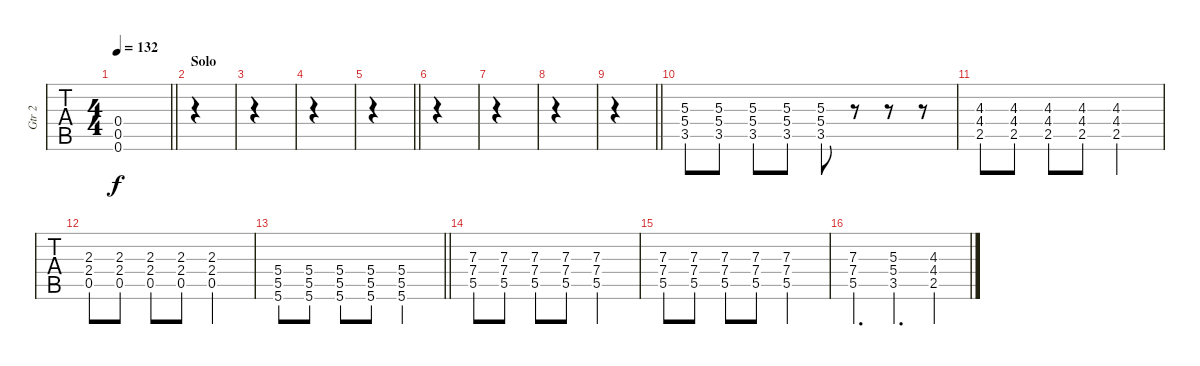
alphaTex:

\track ("Gtr 2" "Gtr 2") {instrument distortionguitar}
\staff {tabs}
\tuning (D4 A3 F3 C3 G2 C2) {hide}
\ts (4 4)
\tempo 132
\clef g2
\barLineRight lightlight
\ks bb
(0.4{t} 0.5{t} 0.6{t}).1{dy f} |
\section ("" "Solo")
|
|
|
\barLineRight lightlight
|
|
|
|
\barLineRight lightlight
|
(5.3 5.4 3.5).8 (5.3 5.4 3.5).8 (5.3 5.4 3.5).8 (5.3 5.4 3.5).8 (5.3 5.4 3.5).8 r.8 r.8 r.8 |
(4.3 4.4 2.5).8 (4.3 4.4 2.5).8 (4.3 4.4 2.5).8 (4.3 4.4 2.5).8 (4.3 4.4 2.5).2 |
(2.3 2.4 0.5).8 (2.3 2.4 0.5).8 (2.3 2.4 0.5).8 (2.3 2.4 0.5).8 (2.3 2.4 0.5).2 |
\barLineRight lightlight
(5.4 5.5 5.6).8 (5.4 5.5 5.6).8 (5.4 5.5 5.6).8 (5.4 5.5 5.6).8 (5.4 5.5 5.6).2 |
(7.3 7.4 5.5).8 (7.3 7.4 5.5).8 (7.3 7.4 5.5).8 (7.3 7.4 5.5).8 (7.3 7.4 5.5).2 |
(7.3 7.4 5.5).8 (7.3 7.4 5.5).8 (7.3 7.4 5.5).8 (7.3 7.4 5.5).8 (7.3 7.4 5.5).2 |
(7.3 7.4 5.5).4{d} (5.3 5.4 3.5).4{d} (4.3 4.4 2.5).4
